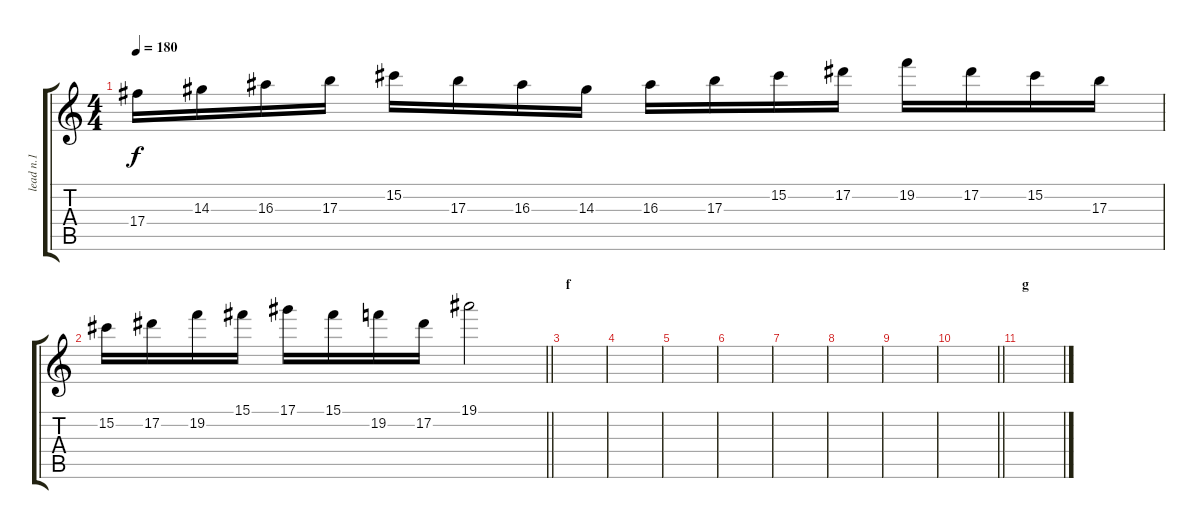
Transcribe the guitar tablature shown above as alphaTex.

\track ("lead n.1" "lead n.1") {instrument distortionguitar}
\staff {score tabs}
\tuning (Eb4 Bb3 Gb3 Db3 Ab2 Eb2) {hide}
\ts (4 4)
\tempo 180
\clef g2
\ks c
17.4.16{dy f} 14.3.16 16.3.16 17.3.16 15.2.16 17.3.16 16.3.16 14.3.16 16.3.16 17.3.16 15.2.16 17.2.16 19.2.16 17.2.16 15.2.16 17.3.16 |
\barLineRight lightlight
15.2.16 17.2.16 19.2.16 15.1.16 17.1.16 15.1.16 19.2.16 17.2.16 19.1.2 |
\section ("" "f")
|
|
|
|
|
|
|
\barLineRight lightlight
|
\section ("" "g")
